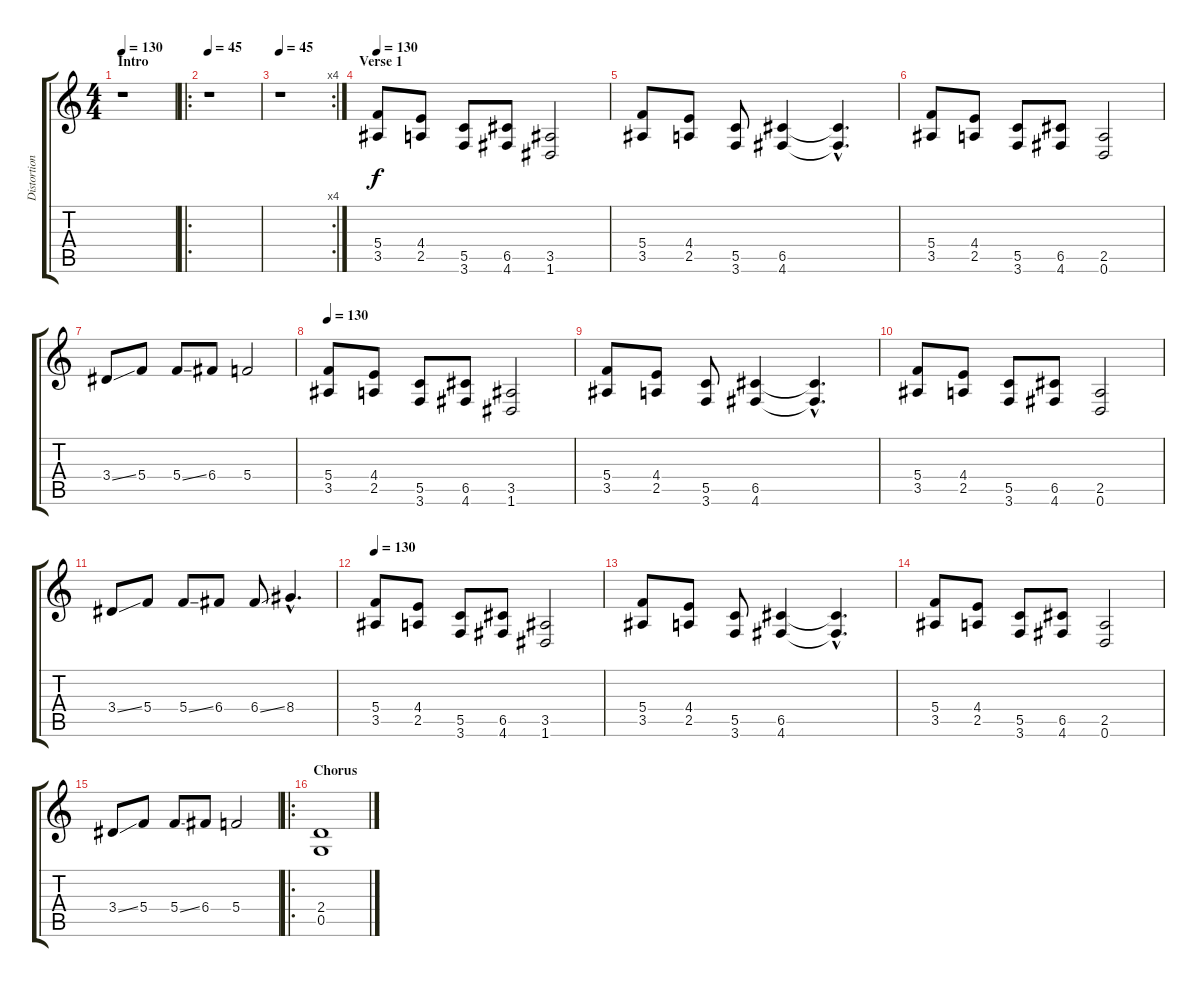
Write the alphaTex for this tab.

\track ("Distortion Guitar1" "Distortion") {instrument distortionguitar}
\staff {score tabs}
\tuning (D4 A3 F3 C3 G2 D2) {hide}
\ts (4 4)
\section ("" "Intro")
\tempo 130
\tempo 45
\tempo 130
\clef g2
\ks c
r.1{dy f instrument distortionguitar} |
\ro
\tempo 45
r.1 |
\rc 4
\tempo 45
r.1 |
\section ("" "Verse 1")
\tempo 130
(5.4 3.5).8 (4.4 2.5).8 (5.5 3.6).8 (6.5 4.6).8 (3.5 1.6).2 |
(5.4 3.5).8 (4.4 2.5).8 (5.5 3.6).8 (6.5 4.6).4 (6.5{hac t} 4.6{hac t}).4{d} |
(5.4 3.5).8 (4.4 2.5).8 (5.5 3.6).8 (6.5 4.6).8 (2.5 0.6).2 |
3.4{ss}.8 5.4.8 5.4{ss}.8 6.4.8 5.4.2 |
\tempo 130
(5.4 3.5).8 (4.4 2.5).8 (5.5 3.6).8 (6.5 4.6).8 (3.5 1.6).2 |
(5.4 3.5).8 (4.4 2.5).8 (5.5 3.6).8 (6.5 4.6).4 (6.5{hac t} 4.6{hac t}).4{d} |
(5.4 3.5).8 (4.4 2.5).8 (5.5 3.6).8 (6.5 4.6).8 (2.5 0.6).2 |
3.4{ss}.8 5.4.8 5.4{ss}.8 6.4.8 6.4{ss}.8 8.4{hac}.4{d} |
\tempo 130
(5.4 3.5).8 (4.4 2.5).8 (5.5 3.6).8 (6.5 4.6).8 (3.5 1.6).2 |
(5.4 3.5).8 (4.4 2.5).8 (5.5 3.6).8 (6.5 4.6).4 (6.5{hac t} 4.6{hac t}).4{d} |
(5.4 3.5).8 (4.4 2.5).8 (5.5 3.6).8 (6.5 4.6).8 (2.5 0.6).2 |
3.4{ss}.8 5.4.8 5.4{ss}.8 6.4.8 5.4.2 |
\ro
\section ("" "Chorus")
(2.4 0.5).1
